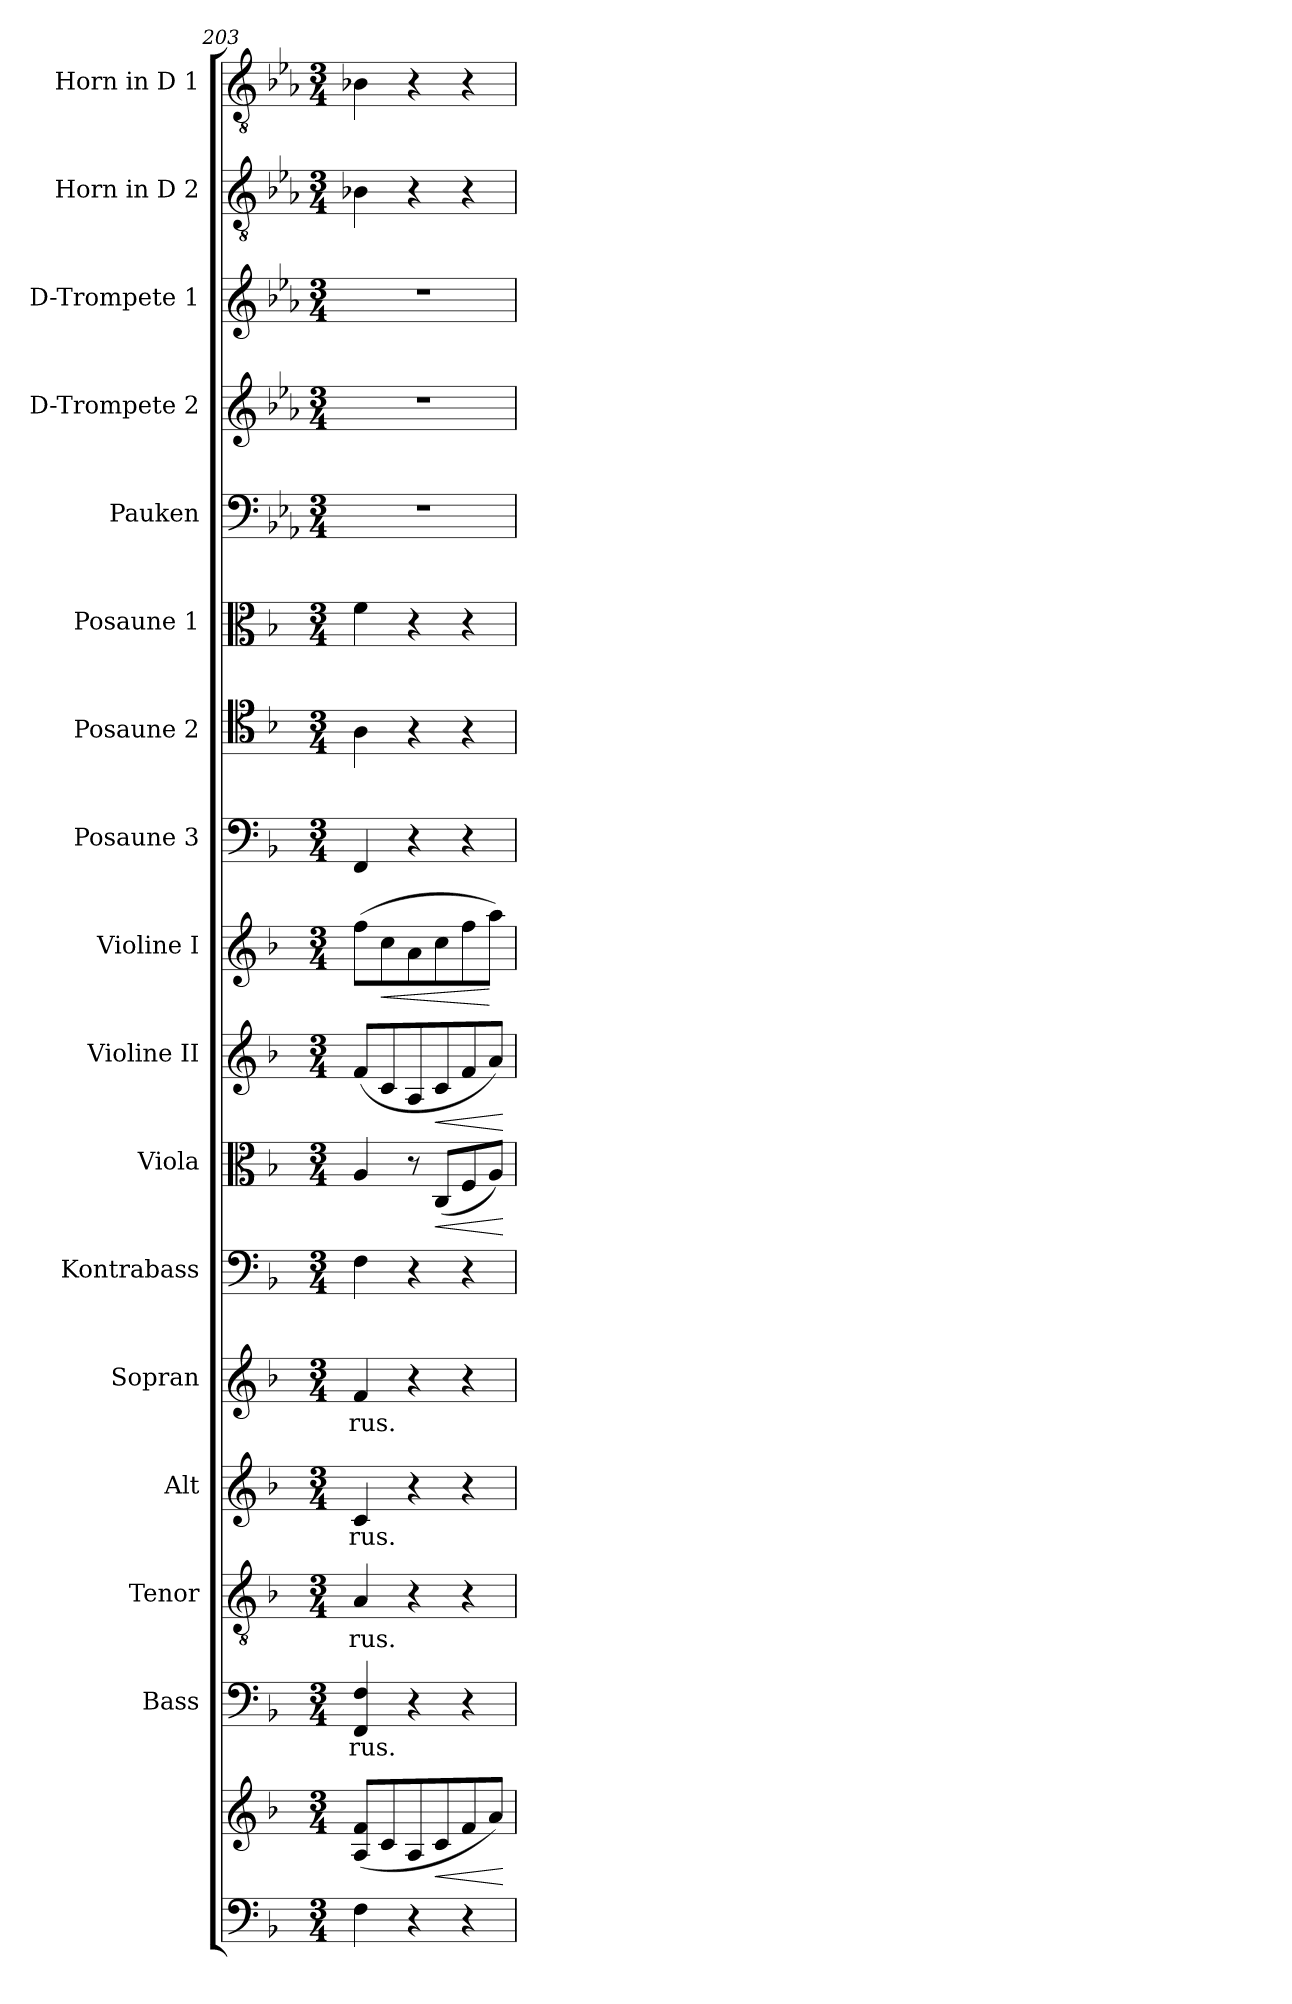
**kern	**kern	**dynam	**kern	**text	**kern	**text	**kern	**text	**kern	**text	**kern	**kern	**dynam	**kern	**dynam	**kern	**dynam	**kern	**kern	**kern	**kern	**kern	**kern	**kern	**kern
*part17	*part17	*part17	*part16	*part16	*part15	*part15	*part14	*part14	*part13	*part13	*part12	*part11	*part11	*part10	*part10	*part9	*part9	*part8	*part7	*part6	*part5	*part4	*part3	*part2	*part1
*staff18	*staff17	*staff17/18	*staff16	*staff16	*staff15	*staff15	*staff14	*staff14	*staff13	*staff13	*staff12	*staff11	*staff11	*staff10	*staff10	*staff9	*staff9	*staff8	*staff7	*staff6	*staff5	*staff4	*staff3	*staff2	*staff1
*	*	*	*I"Bass	*	*I"Tenor	*	*I"Alt	*	*I"Sopran	*	*I"Kontrabass	*I"Viola	*	*I"Violine II	*	*I"Violine I	*	*I"Posaune 3	*I"Posaune 2	*I"Posaune 1	*I"Pauken	*I"D-Trompete 2	*I"D-Trompete 1	*I"Horn in D 2	*I"Horn in D 1
*	*	*	*I'B.	*	*I'T.	*	*I'A.	*	*I'S.	*	*I'Kb.	*I'Vla.	*	*I'Vl. II	*	*I'Vl. I	*	*I'Pos. 3	*I'Pos. 2	*I'Pos. 1	*I'Pk.	*I'D Trp. 2	*I'D Trp. 1	*I'Hrn. 2	*I'Hrn. 1
*clefF4	*clefG2	*	*clefF4	*	*clefGv2	*	*clefG2	*	*clefG2	*	*clefF4	*clefC3	*	*clefG2	*	*clefG2	*	*clefF4	*clefC4	*clefC3	*clefF4	*clefG2	*clefG2	*clefGv2	*clefGv2
*	*	*	*	*	*	*	*	*	*	*	*ITrd7c12	*	*	*	*	*	*	*	*	*	*ITrd-1c-2	*ITrd-1c-2	*ITrd-1c-2	*ITrd-1c-2	*ITrd-1c-2
*k[b-]	*k[b-]	*	*k[b-]	*	*k[b-]	*	*k[b-]	*	*k[b-]	*	*k[b-]	*k[b-]	*	*k[b-]	*	*k[b-]	*	*k[b-]	*k[b-]	*k[b-]	*k[b-]	*k[b-]	*k[b-]	*k[b-]	*k[b-]
*F:	*F:	*	*F:	*	*F:	*	*F:	*	*F:	*	*F:	*F:	*	*F:	*	*F:	*	*F:	*F:	*F:	*F:	*F:	*F:	*F:	*F:
*M3/4	*M3/4	*	*M3/4	*	*M3/4	*	*M3/4	*	*M3/4	*	*M3/4	*M3/4	*	*M3/4	*	*M3/4	*	*M3/4	*M3/4	*M3/4	*M3/4	*M3/4	*M3/4	*M3/4	*M3/4
=203	=203	=203	=203	=203	=203	=203	=203	=203	=203	=203	=203	=203	=203	=203	=203	=203	=203	=203	=203	=203	=203	=203	=203	=203	=203
!	!	!	!	!LO:LY:b	!	!LO:LY:b	!	!LO:LY:b	!	!LO:LY:b	!	!	!	!	!	!	!	!	!	!	!	!	!	!	!
4F\	(<8A/ 8f/L	.	4FF/ 4F/	-rus.	4A/	-rus.	4c/	-rus.	4f/	-rus.	4FF\	4A/	.	(<8f/L	.	(>8ff\L	.	4FF/	4A\	4f\	2.r	2.r	2.r	4cn\	4cn\
!	!	!	!	!	!	!	!	!	!	!	!	!	!	!	!	!	!LO:HP:b	!	!	!	!	!	!	!	!
.	8c/	.	.	.	.	.	.	.	.	.	.	.	.	8c/	.	8cc\	<	.	.	.	.	.	.	.	.
4r	8A/	.	4r	.	4r	.	4r	.	4r	.	4r	8r	.	8A/	.	8a\	.	4r	4r	4r	.	.	.	4r	4r
!	!	!LO:HP:b	!	!	!	!	!	!	!	!	!	!	!LO:HP:b	!	!LO:HP:b	!	!	!	!	!	!	!	!	!	!
.	8c/	<	.	.	.	.	.	.	.	.	.	(<8C/L	<	8c/	<	8cc\	.	.	.	.	.	.	.	.	.
4r	8f/	.	4r	.	4r	.	4r	.	4r	.	4r	8F/	.	8f/	.	8ff\	.	4r	4r	4r	.	.	.	4r	4r
.	8a/J)	.	.	.	.	.	.	.	.	.	.	8A/J)	.	8a/J)	.	8aa\J)	[	.	.	.	.	.	.	.	.
.	.	[	.	.	.	.	.	.	.	.	.	.	[	.	[	.	.	.	.	.	.	.	.	.	.
=	=	=	=	=	=	=	=	=	=	=	=	=	=	=	=	=	=	=	=	=	=	=	=	=	=
*-	*-	*-	*-	*-	*-	*-	*-	*-	*-	*-	*-	*-	*-	*-	*-	*-	*-	*-	*-	*-	*-	*-	*-	*-	*-
